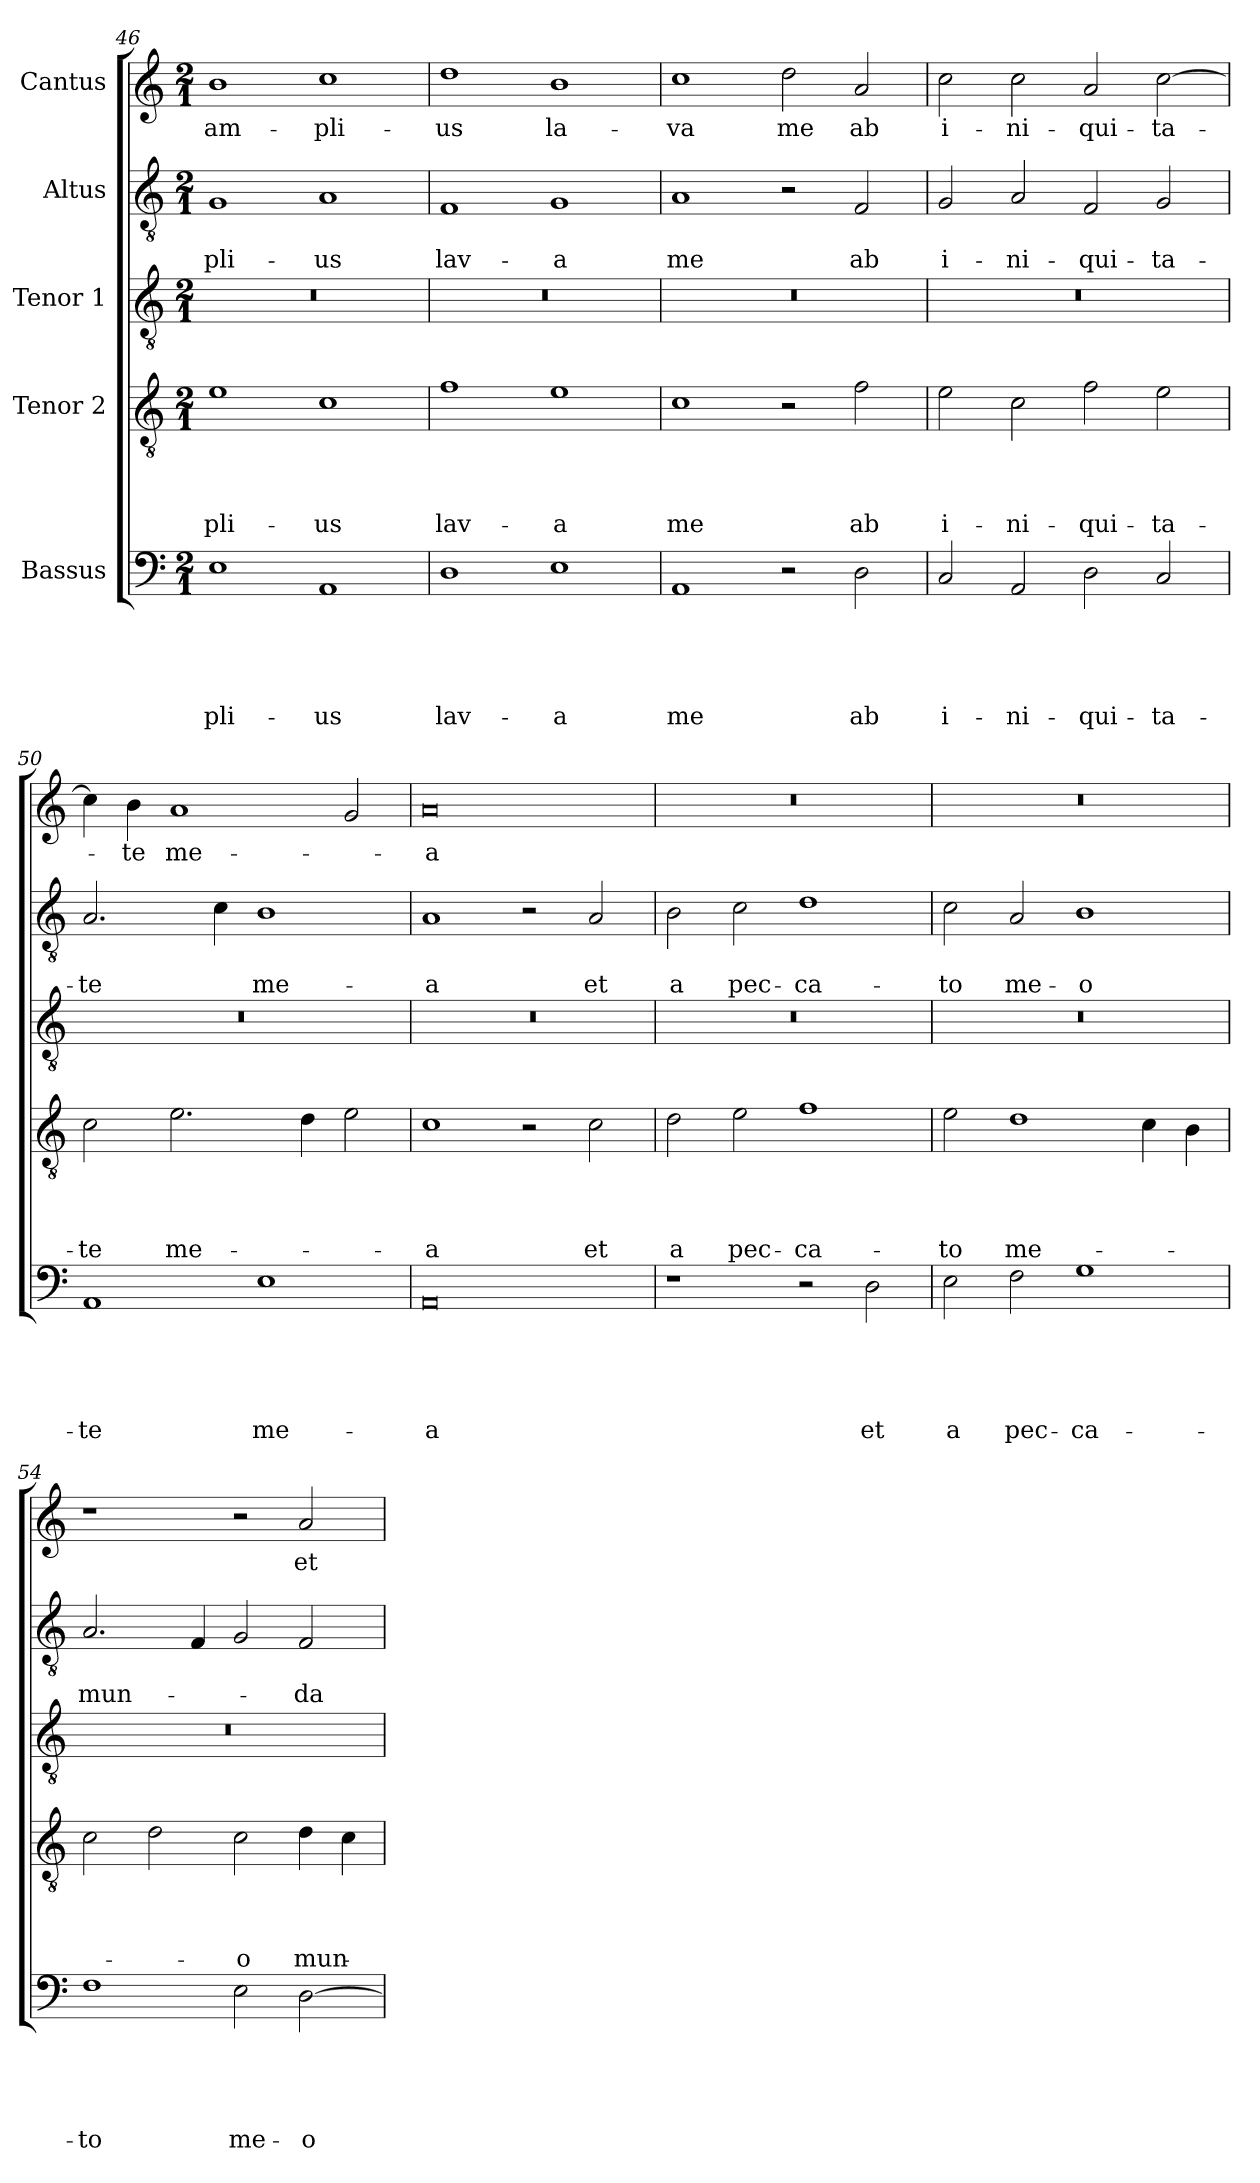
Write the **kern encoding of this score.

**kern	**text	**text	**text	**text	**text	**kern	**text	**text	**text	**text	**kern	**kern	**text	**text	**kern	**text
*part5	*part5	*part5	*part5	*part5	*part5	*part4	*part4	*part4	*part4	*part4	*part3	*part2	*part2	*part2	*part1	*part1
*staff5	*staff5	*staff5	*staff5	*staff5	*staff5	*staff4	*staff4	*staff4	*staff4	*staff4	*staff3	*staff2	*staff2	*staff2	*staff1	*staff1
*I"Bassus	*	*	*	*	*	*I"Tenor 2	*	*	*	*	*I"Tenor 1	*I"Altus	*	*	*I"Cantus	*
*clefF4	*	*	*	*	*	*clefGv2	*	*	*	*	*clefGv2	*clefGv2	*	*	*clefG2	*
*k[]	*	*	*	*	*	*k[]	*	*	*	*	*k[]	*k[]	*	*	*k[]	*
*C:	*	*	*	*	*	*C:	*	*	*	*	*C:	*C:	*	*	*C:	*
*M2/1	*	*	*	*	*	*M2/1	*	*	*	*	*M2/1	*M2/1	*	*	*M2/1	*
=46	=46	=46	=46	=46	=46	=46	=46	=46	=46	=46	=46	=46	=46	=46	=46	=46
!	!	!	!	!	!LO:LY:b	!	!	!	!	!LO:LY:b	!	!	!	!LO:LY:b	!	!LO:LY:b
1E	.	.	.	.	-pli-	1e	.	.	.	-pli-	0r	1G	.	-pli-	1b	am-
!	!	!	!	!	!LO:LY:b	!	!	!	!	!LO:LY:b	!	!	!	!LO:LY:b	!	!LO:LY:b
1AA	.	.	.	.	-us	1c	.	.	.	-us	.	1A	.	-us	1cc	-pli-
=47	=47	=47	=47	=47	=47	=47	=47	=47	=47	=47	=47	=47	=47	=47	=47	=47
!	!	!	!	!	!LO:LY:b	!	!	!	!	!LO:LY:b	!	!	!	!LO:LY:b	!	!LO:LY:b
1D	.	.	.	.	lav-	1f	.	.	.	lav-	0r	1F	.	lav-	1dd	-us
!	!	!	!	!	!LO:LY:b	!	!	!	!	!LO:LY:b	!	!	!	!LO:LY:b	!	!LO:LY:b
1E	.	.	.	.	-a	1e	.	.	.	-a	.	1G	.	-a	1b	la-
=48	=48	=48	=48	=48	=48	=48	=48	=48	=48	=48	=48	=48	=48	=48	=48	=48
!	!	!	!	!	!LO:LY:b	!	!	!	!	!LO:LY:b	!	!	!	!LO:LY:b	!	!LO:LY:b
1AA	.	.	.	.	me	1c	.	.	.	me	0r	1A	.	me	1cc	-va
!	!	!	!	!	!	!	!	!	!	!	!	!	!	!	!	!LO:LY:b
2r	.	.	.	.	.	2r	.	.	.	.	.	2r	.	.	2dd\	me
!	!	!	!	!	!LO:LY:b	!	!	!	!	!LO:LY:b	!	!	!	!LO:LY:b	!	!LO:LY:b
2D\	.	.	.	.	ab	2f\	.	.	.	ab	.	2F/	.	ab	2a/	ab
!!LO:LB:g=z
=49	=49	=49	=49	=49	=49	=49	=49	=49	=49	=49	=49	=49	=49	=49	=49	=49
!	!	!	!	!	!LO:LY:b	!	!	!	!	!LO:LY:b	!	!	!	!LO:LY:b	!	!LO:LY:b
2C/	.	.	.	.	i-	2e\	.	.	.	i-	0r	2G/	.	i-	2cc\	i-
!	!	!	!	!	!LO:LY:b	!	!	!	!	!LO:LY:b	!	!	!	!LO:LY:b	!	!LO:LY:b
2AA/	.	.	.	.	-ni-	2c\	.	.	.	-ni-	.	2A/	.	-ni-	2cc\	-ni-
!	!	!	!	!	!LO:LY:b	!	!	!	!	!LO:LY:b	!	!	!	!LO:LY:b	!	!LO:LY:b
2D\	.	.	.	.	-qui-	2f\	.	.	.	-qui-	.	2F/	.	-qui-	2a/	-qui-
!	!	!	!	!	!LO:LY:b	!	!	!	!	!LO:LY:b	!	!	!	!LO:LY:b	!	!LO:LY:b
2C/	.	.	.	.	-ta-	2e\	.	.	.	-ta-	.	2G/	.	-ta-	[2cc\	-ta-
=50	=50	=50	=50	=50	=50	=50	=50	=50	=50	=50	=50	=50	=50	=50	=50	=50
!	!	!	!	!	!LO:LY:b	!	!	!	!	!LO:LY:b	!	!	!	!LO:LY:b	!	!
1AA	.	.	.	.	-te	2c\	.	.	.	-te	0r	2.A/	.	-te	4cc\]	.
!	!	!	!	!	!	!	!	!	!	!	!	!	!	!	!	!LO:LY:b
.	.	.	.	.	.	.	.	.	.	.	.	.	.	.	4b\	-te
!	!	!	!	!	!	!	!	!	!	!LO:LY:b	!	!	!	!	!	!LO:LY:b
.	.	.	.	.	.	2.e\	.	.	.	me-	.	.	.	.	1a	me-
.	.	.	.	.	.	.	.	.	.	.	.	4c\	.	.	.	.
!	!	!	!	!	!LO:LY:b	!	!	!	!	!	!	!	!	!LO:LY:b	!	!
1E	.	.	.	.	me-	.	.	.	.	.	.	1B	.	me-	.	.
.	.	.	.	.	.	4d\	.	.	.	.	.	.	.	.	.	.
.	.	.	.	.	.	2e\	.	.	.	.	.	.	.	.	2g/	.
=51	=51	=51	=51	=51	=51	=51	=51	=51	=51	=51	=51	=51	=51	=51	=51	=51
!	!	!	!	!	!LO:LY:b	!	!	!	!	!LO:LY:b	!	!	!	!LO:LY:b	!	!LO:LY:b
0AA	.	.	.	.	-a	1c	.	.	.	-a	0r	1A	.	-a	0a	-a
.	.	.	.	.	.	2r	.	.	.	.	.	2r	.	.	.	.
!	!	!	!	!	!	!	!	!	!	!LO:LY:b	!	!	!	!LO:LY:b	!	!
.	.	.	.	.	.	2c\	.	.	.	et	.	2A/	.	et	.	.
=52	=52	=52	=52	=52	=52	=52	=52	=52	=52	=52	=52	=52	=52	=52	=52	=52
!	!	!	!	!	!	!	!	!	!	!LO:LY:b	!	!	!	!LO:LY:b	!	!
1r	.	.	.	.	.	2d\	.	.	.	a	0r	2B\	.	a	0r	.
!	!	!	!	!	!	!	!	!	!	!LO:LY:b	!	!	!	!LO:LY:b	!	!
.	.	.	.	.	.	2e\	.	.	.	pec-	.	2c\	.	pec-	.	.
!	!	!	!	!	!	!	!	!	!	!LO:LY:b	!	!	!	!LO:LY:b	!	!
2r	.	.	.	.	.	1f	.	.	.	-ca-	.	1d	.	-ca-	.	.
!	!	!	!	!	!LO:LY:b	!	!	!	!	!	!	!	!	!	!	!
2D\	.	.	.	.	et	.	.	.	.	.	.	.	.	.	.	.
=53	=53	=53	=53	=53	=53	=53	=53	=53	=53	=53	=53	=53	=53	=53	=53	=53
!	!	!	!	!	!LO:LY:b	!	!	!	!	!LO:LY:b	!	!	!	!LO:LY:b	!	!
2E\	.	.	.	.	a	2e\	.	.	.	-to	0r	2c\	.	-to	0r	.
!	!	!	!	!	!LO:LY:b	!	!	!	!	!LO:LY:b	!	!	!	!LO:LY:b	!	!
2F\	.	.	.	.	pec-	1d	.	.	.	me-	.	2A/	.	me-	.	.
!	!	!	!	!	!LO:LY:b	!	!	!	!	!	!	!	!	!LO:LY:b	!	!
1G	.	.	.	.	-ca-	.	.	.	.	.	.	1B	.	-o	.	.
.	.	.	.	.	.	4c\	.	.	.	.	.	.	.	.	.	.
.	.	.	.	.	.	4B\	.	.	.	.	.	.	.	.	.	.
=54	=54	=54	=54	=54	=54	=54	=54	=54	=54	=54	=54	=54	=54	=54	=54	=54
!	!	!	!	!	!LO:LY:b	!	!	!	!	!	!	!	!	!LO:LY:b	!	!
1F	.	.	.	.	-to	2c\	.	.	.	.	0r	2.A/	.	mun-	1r	.
.	.	.	.	.	.	2d\	.	.	.	.	.	.	.	.	.	.
.	.	.	.	.	.	.	.	.	.	.	.	4F/	.	.	.	.
!	!	!	!	!	!LO:LY:b	!	!	!	!	!LO:LY:b	!	!	!	!	!	!
2E\	.	.	.	.	me-	2c\	.	.	.	-o	.	2G/	.	.	2r	.
!	!	!	!	!	!LO:LY:b	!	!	!	!	!LO:LY:b	!	!	!	!LO:LY:b	!	!LO:LY:b
[2D\	.	.	.	.	-o	4d\	.	.	.	mun-	.	2F/	.	-da	2a/	et
.	.	.	.	.	.	4c\	.	.	.	.	.	.	.	.	.	.
=	=	=	=	=	=	=	=	=	=	=	=	=	=	=	=	=
*-	*-	*-	*-	*-	*-	*-	*-	*-	*-	*-	*-	*-	*-	*-	*-	*-
